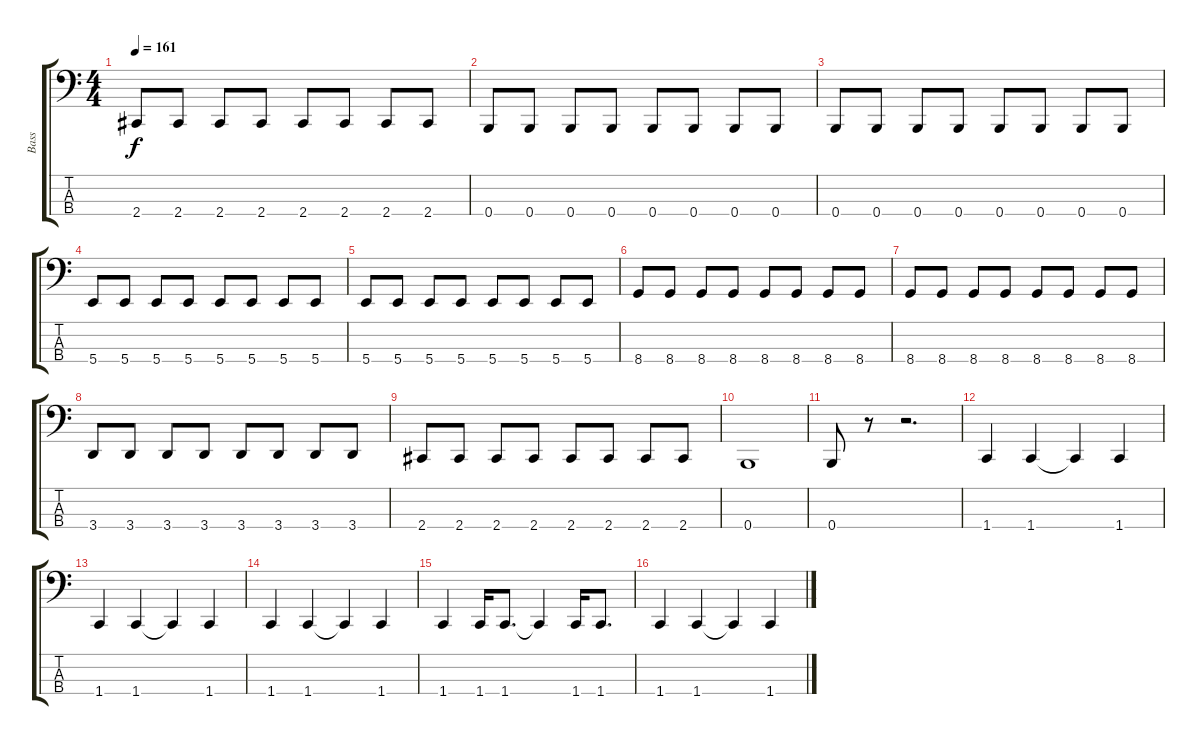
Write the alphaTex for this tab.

\track ("Bass" "Bass") {instrument electricbasspick}
\staff {score tabs}
\tuning (E2 B1 Gb1 B0) {hide}
\ts (4 4)
\tempo 161
\clef f4
\ks c
2.4.8{dy f} 2.4.8 2.4.8 2.4.8 2.4.8 2.4.8 2.4.8 2.4.8 |
0.4.8 0.4.8 0.4.8 0.4.8 0.4.8 0.4.8 0.4.8 0.4.8 |
0.4.8 0.4.8 0.4.8 0.4.8 0.4.8 0.4.8 0.4.8 0.4.8 |
5.4.8 5.4.8 5.4.8 5.4.8 5.4.8 5.4.8 5.4.8 5.4.8 |
5.4.8 5.4.8 5.4.8 5.4.8 5.4.8 5.4.8 5.4.8 5.4.8 |
8.4.8 8.4.8 8.4.8 8.4.8 8.4.8 8.4.8 8.4.8 8.4.8 |
8.4.8 8.4.8 8.4.8 8.4.8 8.4.8 8.4.8 8.4.8 8.4.8 |
3.4.8 3.4.8 3.4.8 3.4.8 3.4.8 3.4.8 3.4.8 3.4.8 |
2.4.8 2.4.8 2.4.8 2.4.8 2.4.8 2.4.8 2.4.8 2.4.8 |
0.4.1 |
0.4.8 r.8 r.2{d} |
1.4.4 1.4.4 1.4{t}.4 1.4.4 |
1.4.4 1.4.4 1.4{t}.4 1.4.4 |
1.4.4 1.4.4 1.4{t}.4 1.4.4 |
1.4.4 1.4.16 1.4.8{d} 1.4{t}.4 1.4.16 1.4.8{d} |
1.4.4 1.4.4 1.4{t}.4 1.4.4
